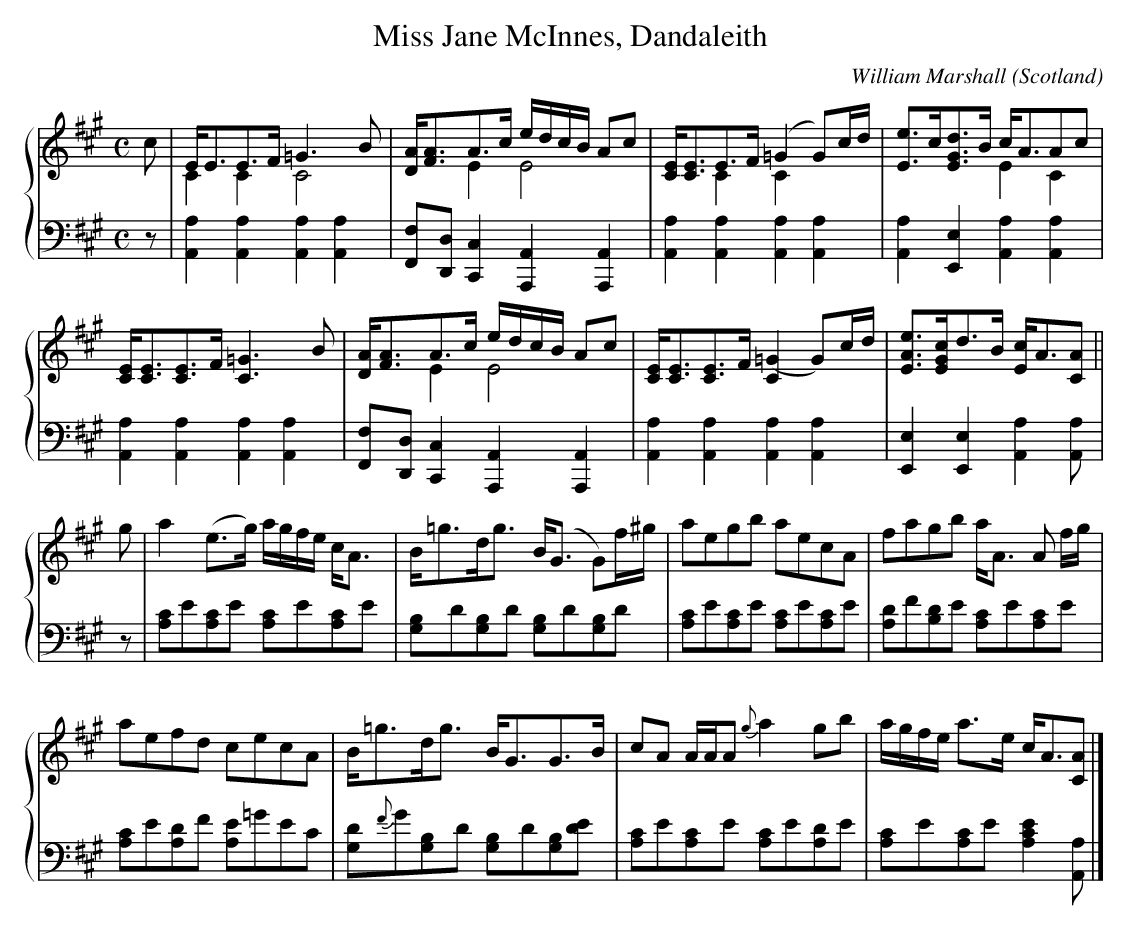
X:1
T:Miss Jane McInnes, Dandaleith
C:William Marshall
L:1/8
M:C
O:Scotland
K:A major
%%staves {1 2}
V:1
c | \
E<EE>F =G3B                     & C2C2 C4   | \
[DA]<[FA]A>c  e/d/c/B/ Ac       & x2E2 E4   | \
[CE]<[CE]E>F (=G2      G)c/d/   & x2C2 C2x2 | \
[Ee]>c[EGd]>B  c<AAc            & x4 E2C2 |
[CE]<[CE][CE]>F [C=G]3B             | \
[DA]<[FA]A>c e/d/c/B/ Ac & x2E2E4 | \
[CE]<[CE][CE]>F [C(=G]2 G)c/d/ | \
[EAe]>[EGc]d>B [Ec]<A[CA] ||
g | \
a2 (e>g) a/g/f/e/ c<A | B<=gd<g B<(G G)f/^g/ | \
aegb aecA | fagb a<A A f/g/ |
aefd cecA | B<=gd<g B<GG>B | \
cA A/A/A {g}a2 gb | a/g/f/e/ a>e c<A[CA] |]
V:2 clef=bass octave=-2
L:1/4
z/ | \
[Aa] [Aa] [Aa] [Aa] | [Ff]/[Dd]/ [Cc] [A,A] [A,A] | \
[Aa] [Aa] [Aa] [Aa] | [Aa]       [Ee] [Aa] [Aa]  | \
[Aa] [Aa] [Aa] [Aa] | [Ff]/[Dd]/ [Cc] [A,A] [A,A] | \
[Aa] [Aa] [Aa] [Aa] | [Ee]       [Ee] [Aa] [Aa]/  | \
L:1/8
z | \
[ac']e'[ac']e' [ac']e'[ac']e' | [gb]d'[gb]d'      [gb]d'[gb]d'  | \
[ac']e'[ac']e' [ac']e'[ac']e' | [ad']f'[bd']e'    [ac']e'[ac']e' | \
[ac']e'[ad']f' [ae']=g'e'c'   | [gd']{f'}g'[gb]d' [gb]d'[gb][d'e'] | \
[ac']e'[ac']e' [ac']e'[ad']e' | [ac']e'[ac']e'[ac'e']2[Aa] |]
